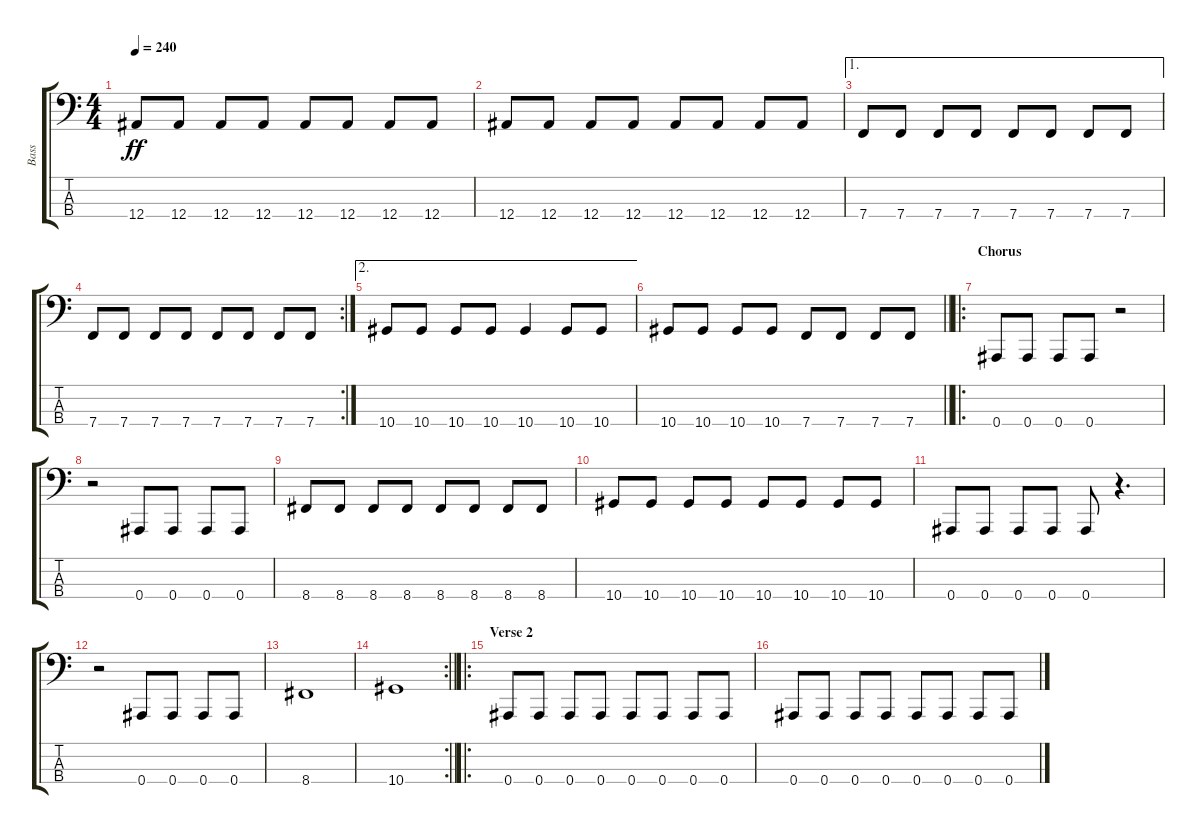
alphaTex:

\track ("Bass" "Bass") {instrument electricbassfinger}
\staff {score tabs}
\tuning (Eb2 Bb1 F1 Bb0) {hide}
\ts (4 4)
\tempo 240
\clef f4
\ks c
12.4.8{dy ff} 12.4.8 12.4.8 12.4.8 12.4.8 12.4.8 12.4.8 12.4.8 |
12.4.8 12.4.8 12.4.8 12.4.8 12.4.8 12.4.8 12.4.8 12.4.8 |
\ae 1
7.4.8 7.4.8 7.4.8 7.4.8 7.4.8 7.4.8 7.4.8 7.4.8 |
\rc 2
7.4.8 7.4.8 7.4.8 7.4.8 7.4.8 7.4.8 7.4.8 7.4.8 |
\ae 2
10.4.8 10.4.8 10.4.8 10.4.8 10.4.4 10.4.8 10.4.8 |
\barLineRight lightlight
10.4.8 10.4.8 10.4.8 10.4.8 7.4.8 7.4.8 7.4.8 7.4.8 |
\ro
\section ("" "Chorus")
0.4.8 0.4.8 0.4.8 0.4.8 r.2 |
r.2 0.4.8 0.4.8 0.4.8 0.4.8 |
8.4.8 8.4.8 8.4.8 8.4.8 8.4.8 8.4.8 8.4.8 8.4.8 |
10.4.8 10.4.8 10.4.8 10.4.8 10.4.8 10.4.8 10.4.8 10.4.8 |
0.4.8 0.4.8 0.4.8 0.4.8 0.4.8 r.4{d} |
r.2 0.4.8 0.4.8 0.4.8 0.4.8 |
8.4.1 |
\rc 2
\barLineRight lightlight
10.4.1 |
\ro
\section ("" "Verse 2")
0.4.8 0.4.8 0.4.8 0.4.8 0.4.8 0.4.8 0.4.8 0.4.8 |
0.4.8 0.4.8 0.4.8 0.4.8 0.4.8 0.4.8 0.4.8 0.4.8
